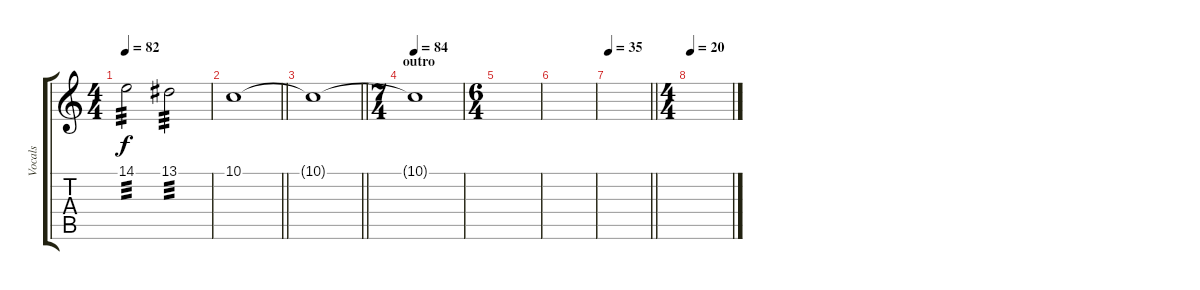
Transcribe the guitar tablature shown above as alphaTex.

\track ("Vocals" "Vocals") {instrument clarinet}
\staff {score tabs}
\tuning (D4 A3 F3 C3 G2 C2) {hide}
\ts (4 4)
\tempo 82
\clef g2
\ks c
14.1.2{tp 3 dy f} 13.1.2{tp 3} |
\barLineRight lightlight
10.1.1 |
\barLineRight lightlight
10.1{t}.1{volume 2} |
\ts (7 4)
\section ("" "outro")
\tempo 84
10.1{t}.1 |
\ts (6 4)
|
|
\tempo 35
\barLineRight lightlight
|
\ts (4 4)
\tempo 20
